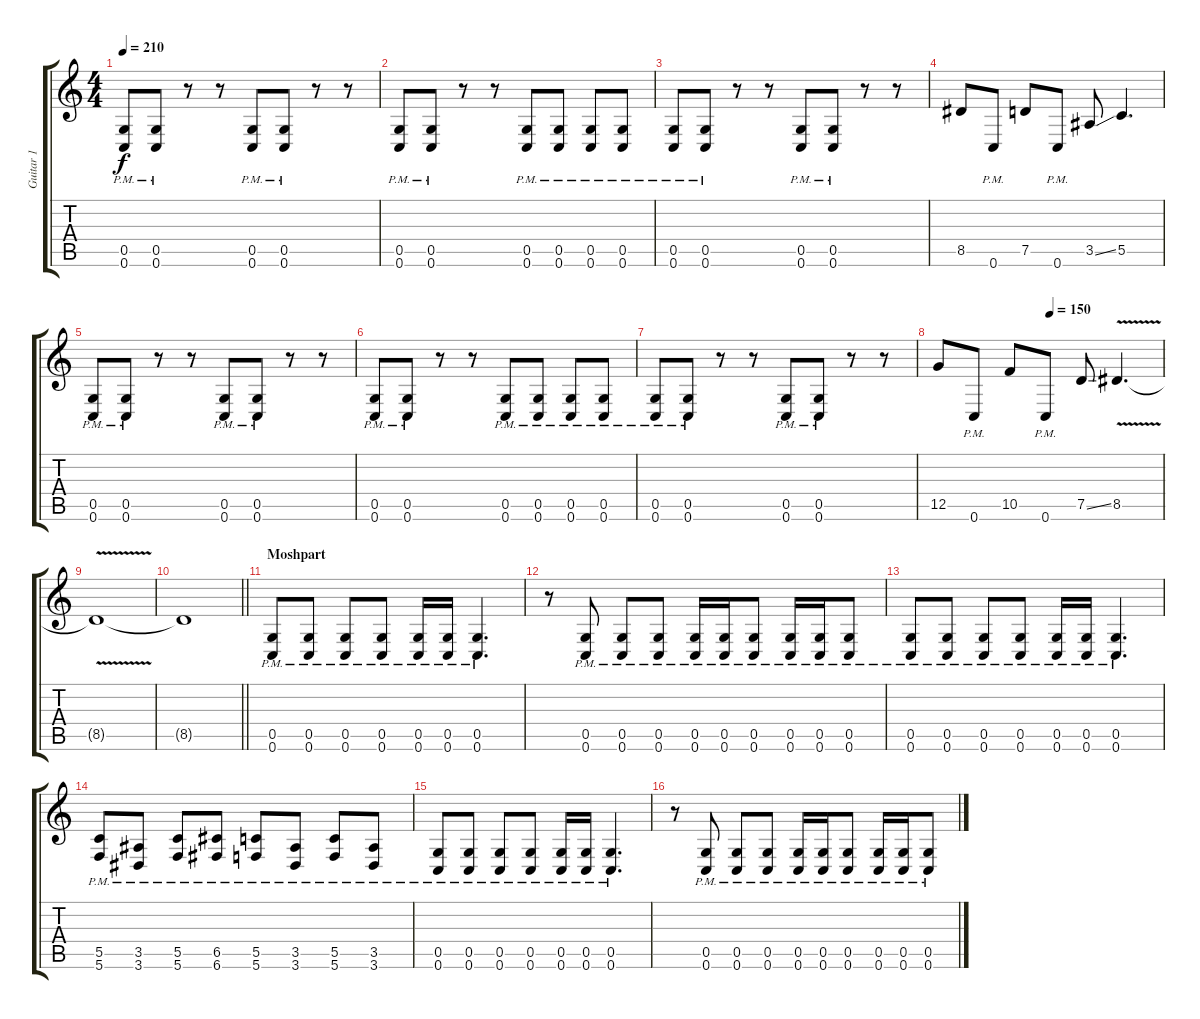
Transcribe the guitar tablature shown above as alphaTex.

\track ("Guitar 1" "Guitar 1") {instrument distortionguitar}
\staff {score tabs}
\tuning (D4 A3 F3 C3 G2 C2) {hide}
\ts (4 4)
\tempo 210
\clef g2
\ks c
(0.5{pm} 0.6{pm}).8{dy f} (0.5{pm} 0.6{pm}).8 r.8 r.8 (0.5{pm} 0.6{pm}).8 (0.5{pm} 0.6{pm}).8 r.8 r.8 |
(0.5{pm} 0.6{pm}).8 (0.5{pm} 0.6{pm}).8 r.8 r.8 (0.5{pm} 0.6{pm}).8 (0.5{pm} 0.6{pm}).8 (0.5{pm} 0.6{pm}).8 (0.5{pm} 0.6{pm}).8 |
(0.5{pm} 0.6{pm}).8 (0.5{pm} 0.6{pm}).8 r.8 r.8 (0.5{pm} 0.6{pm}).8 (0.5{pm} 0.6{pm}).8 r.8 r.8 |
8.5.8 0.6{pm}.8 7.5.8 0.6{pm}.8 3.5{ss}.8 5.5.4{d} |
(0.5{pm} 0.6{pm}).8 (0.5{pm} 0.6{pm}).8 r.8 r.8 (0.5{pm} 0.6{pm}).8 (0.5{pm} 0.6{pm}).8 r.8 r.8 |
(0.5{pm} 0.6{pm}).8 (0.5{pm} 0.6{pm}).8 r.8 r.8 (0.5{pm} 0.6{pm}).8 (0.5{pm} 0.6{pm}).8 (0.5{pm} 0.6{pm}).8 (0.5{pm} 0.6{pm}).8 |
(0.5{pm} 0.6{pm}).8 (0.5{pm} 0.6{pm}).8 r.8 r.8 (0.5{pm} 0.6{pm}).8 (0.5{pm} 0.6{pm}).8 r.8 r.8 |
\tempo (150 0.5)
12.5.8 0.6{pm}.8 10.5.8 0.6{pm}.8 7.5{ss}.8 8.5{v}.4{d} |
8.5{t}.1 |
\barLineRight lightlight
8.5{t}.1 |
\section ("" "Moshpart")
(0.5{pm} 0.6{pm}).8 (0.5{pm} 0.6{pm}).8 (0.5{pm} 0.6{pm}).8 (0.5{pm} 0.6{pm}).8 (0.5{pm} 0.6{pm}).16 (0.5{pm} 0.6{pm}).16 (0.5{pm} 0.6{pm}).4{d} |
r.8 (0.5{pm} 0.6{pm}).8 (0.5{pm} 0.6{pm}).8 (0.5{pm} 0.6{pm}).8 (0.5{pm} 0.6{pm}).16 (0.5{pm} 0.6{pm}).16 (0.5{pm} 0.6{pm}).8 (0.5{pm} 0.6{pm}).16 (0.5{pm} 0.6{pm}).16 (0.5{pm} 0.6{pm}).8 |
(0.5{pm} 0.6{pm}).8 (0.5{pm} 0.6{pm}).8 (0.5{pm} 0.6{pm}).8 (0.5{pm} 0.6{pm}).8 (0.5{pm} 0.6{pm}).16 (0.5{pm} 0.6{pm}).16 (0.5{pm} 0.6{pm}).4{d} |
(5.5{pm} 5.6{pm}).8 (3.5{pm} 3.6{pm}).8 (5.5{pm} 5.6{pm}).8 (6.5{pm} 6.6{pm}).8 (5.5{pm} 5.6{pm}).8 (3.5{pm} 3.6{pm}).8 (5.5{pm} 5.6{pm}).8 (3.5{pm} 3.6{pm}).8 |
(0.5{pm} 0.6{pm}).8 (0.5{pm} 0.6{pm}).8 (0.5{pm} 0.6{pm}).8 (0.5{pm} 0.6{pm}).8 (0.5{pm} 0.6{pm}).16 (0.5{pm} 0.6{pm}).16 (0.5{pm} 0.6{pm}).4{d} |
r.8 (0.5{pm} 0.6{pm}).8 (0.5{pm} 0.6{pm}).8 (0.5{pm} 0.6{pm}).8 (0.5{pm} 0.6{pm}).16 (0.5{pm} 0.6{pm}).16 (0.5{pm} 0.6{pm}).8 (0.5{pm} 0.6{pm}).16 (0.5{pm} 0.6{pm}).16 (0.5{pm} 0.6{pm}).8
